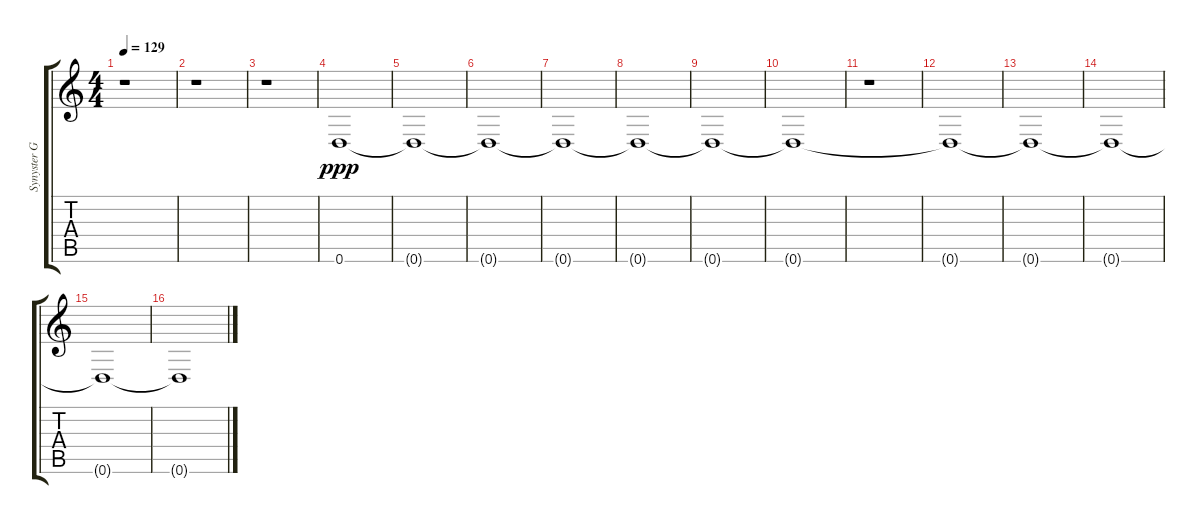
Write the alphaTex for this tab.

\track ("Synyster Gates (Lead Guitar 1)" "Synyster G") {instrument distortionguitar}
\staff {score tabs}
\tuning (E4 B3 G3 D3 A2 D2) {hide}
\ts (4 4)
\tempo 129
\clef g2
\ks c
r.1{dy ppp} |
r.1 |
r.1 |
0.6.1 |
0.6{t}.1 |
0.6{t}.1 |
0.6{t}.1 |
0.6{t}.1 |
0.6{t}.1 |
0.6{t}.1 |
r.1 |
0.6{t}.1 |
0.6{t}.1 |
0.6{t}.1 |
0.6{t}.1 |
0.6{t}.1
